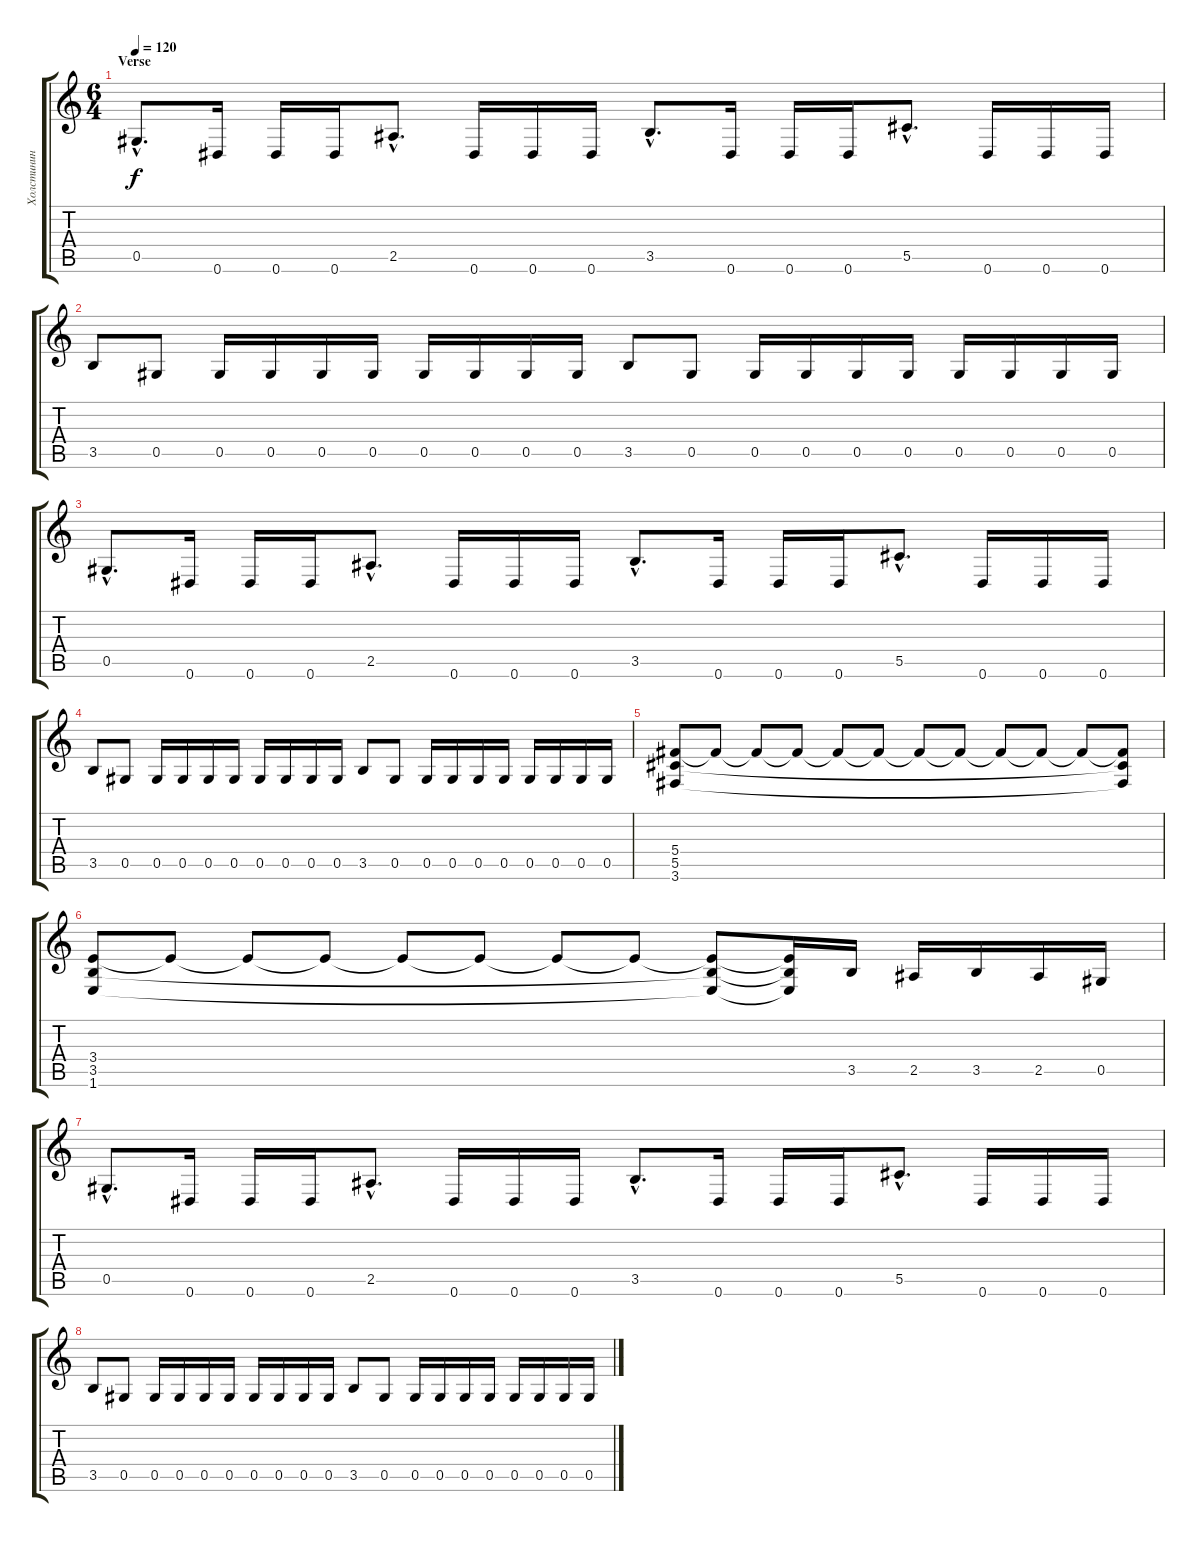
\track ("Холстинин (Guitar 2)" "Холстинин ") {instrument distortionguitar}
\staff {score tabs}
\tuning (Eb4 Bb3 Gb3 Db3 Ab2 Eb2) {hide}
\ts (6 4)
\section ("" "Verse")
\tempo 120
\clef g2
\ks c
0.5{hac}.8{d dy f} 0.6.16 0.6.16 0.6.16 2.5{hac}.8{d} 0.6.16 0.6.16 0.6.16 3.5{hac}.8{d} 0.6.16 0.6.16 0.6.16 5.5{hac}.8{d} 0.6.16 0.6.16 0.6.16 |
3.5.8 0.5.8 0.5.16 0.5.16 0.5.16 0.5.16 0.5.16 0.5.16 0.5.16 0.5.16 3.5.8 0.5.8 0.5.16 0.5.16 0.5.16 0.5.16 0.5.16 0.5.16 0.5.16 0.5.16 |
0.5{hac}.8{d} 0.6.16 0.6.16 0.6.16 2.5{hac}.8{d} 0.6.16 0.6.16 0.6.16 3.5{hac}.8{d} 0.6.16 0.6.16 0.6.16 5.5{hac}.8{d} 0.6.16 0.6.16 0.6.16 |
3.5.8 0.5.8 0.5.16 0.5.16 0.5.16 0.5.16 0.5.16 0.5.16 0.5.16 0.5.16 3.5.8 0.5.8 0.5.16 0.5.16 0.5.16 0.5.16 0.5.16 0.5.16 0.5.16 0.5.16 |
(5.4 5.5 3.6).8 5.4{t}.8 5.4{t}.8 5.4{t}.8 5.4{t}.8 5.4{t}.8 5.4{t}.8 5.4{t}.8 5.4{t}.8 5.4{t}.8 5.4{t}.8 (5.4{t} 5.5{t} 3.6{t}).8 |
(3.4 3.5 1.6).8 3.4{t}.8 3.4{t}.8 3.4{t}.8 3.4{t}.8 3.4{t}.8 3.4{t}.8 3.4{t}.8 (3.4{t} 3.5{t} 1.6{t}).8 (3.4{t} 3.5{t} 1.6{t}).16 3.5.16 2.5.16 3.5.16 2.5.16 0.5.16 |
0.5{hac}.8{d} 0.6.16 0.6.16 0.6.16 2.5{hac}.8{d} 0.6.16 0.6.16 0.6.16 3.5{hac}.8{d} 0.6.16 0.6.16 0.6.16 5.5{hac}.8{d} 0.6.16 0.6.16 0.6.16 |
3.5.8 0.5.8 0.5.16 0.5.16 0.5.16 0.5.16 0.5.16 0.5.16 0.5.16 0.5.16 3.5.8 0.5.8 0.5.16 0.5.16 0.5.16 0.5.16 0.5.16 0.5.16 0.5.16 0.5.16
